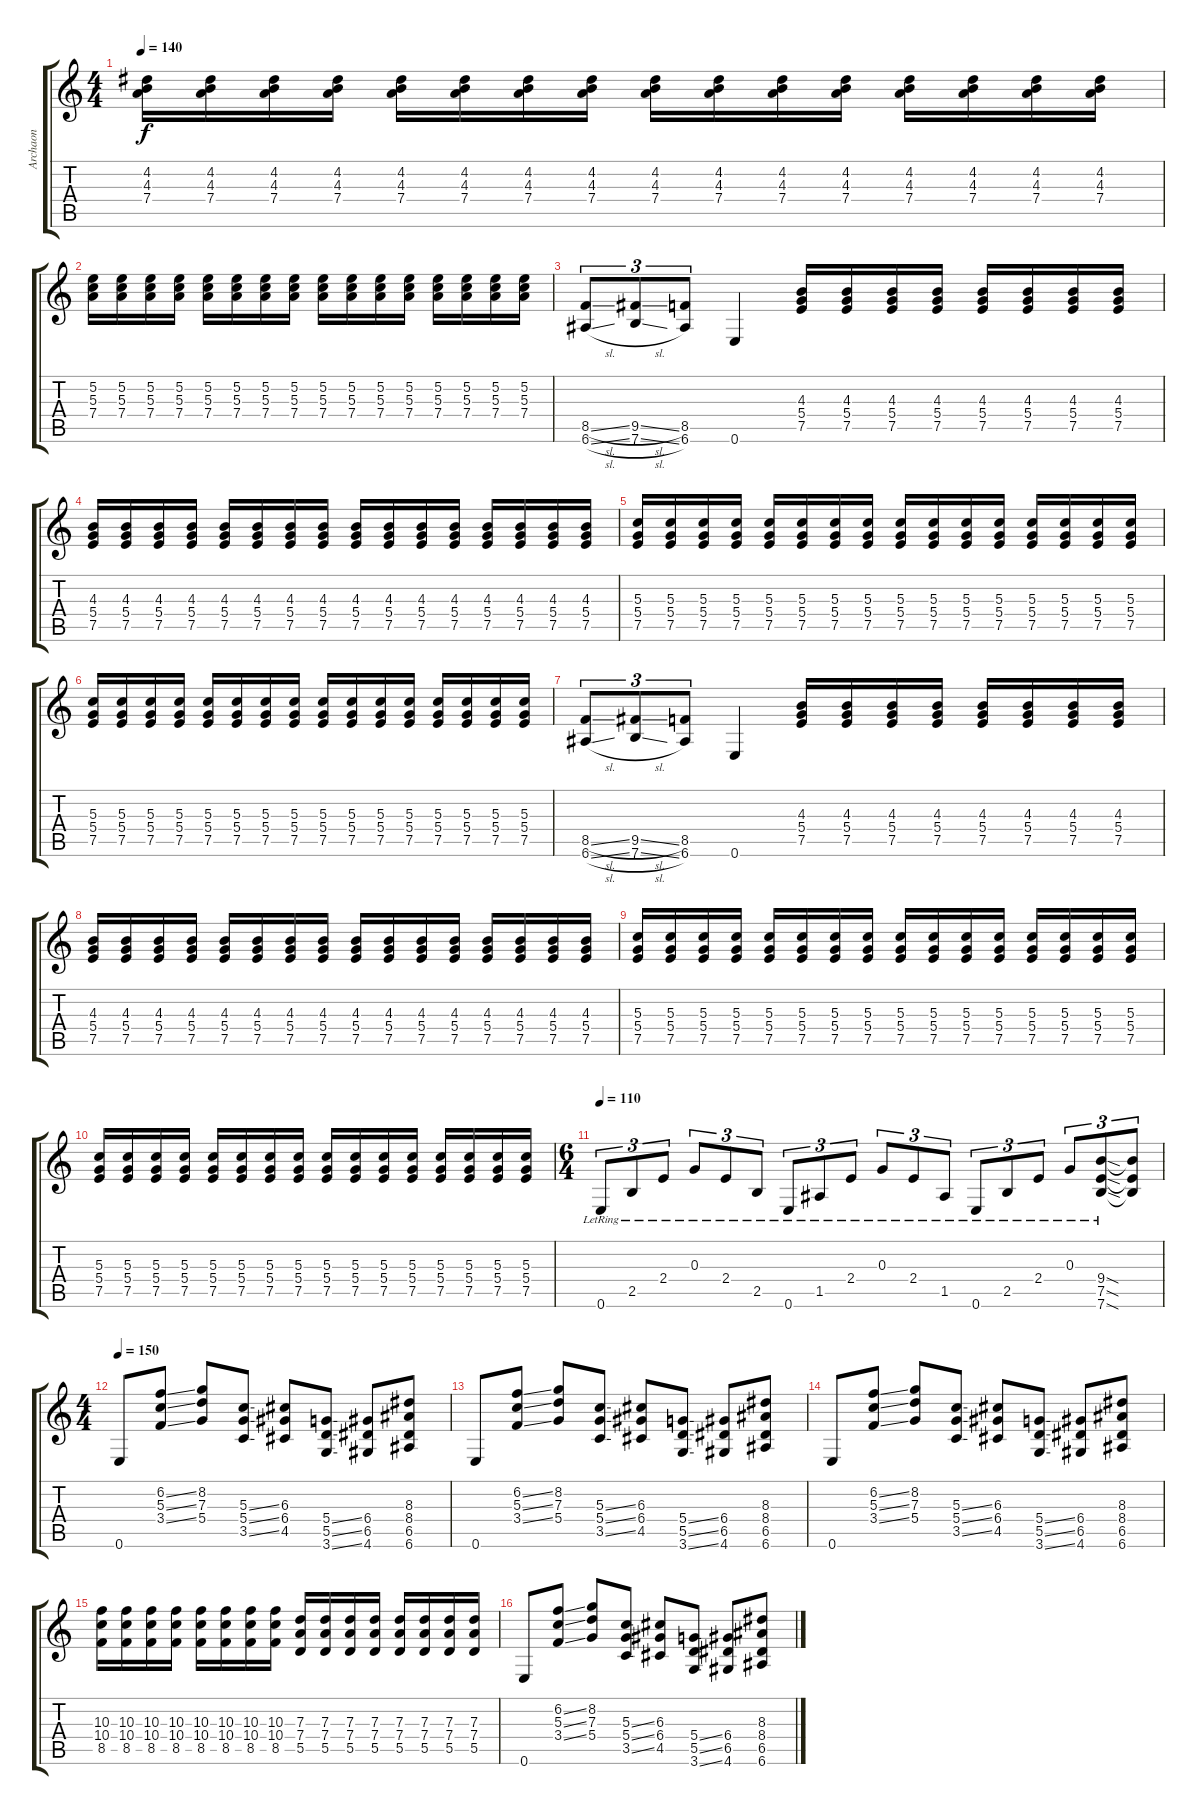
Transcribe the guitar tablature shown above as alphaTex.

\track ("Archaon" "Archaon") {instrument distortionguitar}
\staff {score tabs}
\tuning (E4 B3 G3 D3 A2 E2) {hide}
\ts (4 4)
\tempo 140
\clef g2
\ks c
(4.2 4.3 7.4).16{dy f} (4.2 4.3 7.4).16 (4.2 4.3 7.4).16 (4.2 4.3 7.4).16 (4.2 4.3 7.4).16 (4.2 4.3 7.4).16 (4.2 4.3 7.4).16 (4.2 4.3 7.4).16 (4.2 4.3 7.4).16 (4.2 4.3 7.4).16 (4.2 4.3 7.4).16 (4.2 4.3 7.4).16 (4.2 4.3 7.4).16 (4.2 4.3 7.4).16 (4.2 4.3 7.4).16 (4.2 4.3 7.4).16 |
(5.2 5.3 7.4).16 (5.2 5.3 7.4).16 (5.2 5.3 7.4).16 (5.2 5.3 7.4).16 (5.2 5.3 7.4).16 (5.2 5.3 7.4).16 (5.2 5.3 7.4).16 (5.2 5.3 7.4).16 (5.2 5.3 7.4).16 (5.2 5.3 7.4).16 (5.2 5.3 7.4).16 (5.2 5.3 7.4).16 (5.2 5.3 7.4).16 (5.2 5.3 7.4).16 (5.2 5.3 7.4).16 (5.2 5.3 7.4).16 |
(8.5{sl} 6.6{sl}).8{tu (3 2)} (9.5{sl} 7.6{sl}).8{tu (3 2)} (8.5 6.6).8{tu (3 2)} 0.6.4 (4.3 5.4 7.5).16 (4.3 5.4 7.5).16 (4.3 5.4 7.5).16 (4.3 5.4 7.5).16 (4.3 5.4 7.5).16 (4.3 5.4 7.5).16 (4.3 5.4 7.5).16 (4.3 5.4 7.5).16 |
(4.3 5.4 7.5).16 (4.3 5.4 7.5).16 (4.3 5.4 7.5).16 (4.3 5.4 7.5).16 (4.3 5.4 7.5).16 (4.3 5.4 7.5).16 (4.3 5.4 7.5).16 (4.3 5.4 7.5).16 (4.3 5.4 7.5).16 (4.3 5.4 7.5).16 (4.3 5.4 7.5).16 (4.3 5.4 7.5).16 (4.3 5.4 7.5).16 (4.3 5.4 7.5).16 (4.3 5.4 7.5).16 (4.3 5.4 7.5).16 |
(5.3 5.4 7.5).16 (5.3 5.4 7.5).16 (5.3 5.4 7.5).16 (5.3 5.4 7.5).16 (5.3 5.4 7.5).16 (5.3 5.4 7.5).16 (5.3 5.4 7.5).16 (5.3 5.4 7.5).16 (5.3 5.4 7.5).16 (5.3 5.4 7.5).16 (5.3 5.4 7.5).16 (5.3 5.4 7.5).16 (5.3 5.4 7.5).16 (5.3 5.4 7.5).16 (5.3 5.4 7.5).16 (5.3 5.4 7.5).16 |
(5.3 5.4 7.5).16 (5.3 5.4 7.5).16 (5.3 5.4 7.5).16 (5.3 5.4 7.5).16 (5.3 5.4 7.5).16 (5.3 5.4 7.5).16 (5.3 5.4 7.5).16 (5.3 5.4 7.5).16 (5.3 5.4 7.5).16 (5.3 5.4 7.5).16 (5.3 5.4 7.5).16 (5.3 5.4 7.5).16 (5.3 5.4 7.5).16 (5.3 5.4 7.5).16 (5.3 5.4 7.5).16 (5.3 5.4 7.5).16 |
(8.5{sl} 6.6{sl}).8{tu (3 2)} (9.5{sl} 7.6{sl}).8{tu (3 2)} (8.5 6.6).8{tu (3 2)} 0.6.4 (4.3 5.4 7.5).16 (4.3 5.4 7.5).16 (4.3 5.4 7.5).16 (4.3 5.4 7.5).16 (4.3 5.4 7.5).16 (4.3 5.4 7.5).16 (4.3 5.4 7.5).16 (4.3 5.4 7.5).16 |
(4.3 5.4 7.5).16 (4.3 5.4 7.5).16 (4.3 5.4 7.5).16 (4.3 5.4 7.5).16 (4.3 5.4 7.5).16 (4.3 5.4 7.5).16 (4.3 5.4 7.5).16 (4.3 5.4 7.5).16 (4.3 5.4 7.5).16 (4.3 5.4 7.5).16 (4.3 5.4 7.5).16 (4.3 5.4 7.5).16 (4.3 5.4 7.5).16 (4.3 5.4 7.5).16 (4.3 5.4 7.5).16 (4.3 5.4 7.5).16 |
(5.3 5.4 7.5).16 (5.3 5.4 7.5).16 (5.3 5.4 7.5).16 (5.3 5.4 7.5).16 (5.3 5.4 7.5).16 (5.3 5.4 7.5).16 (5.3 5.4 7.5).16 (5.3 5.4 7.5).16 (5.3 5.4 7.5).16 (5.3 5.4 7.5).16 (5.3 5.4 7.5).16 (5.3 5.4 7.5).16 (5.3 5.4 7.5).16 (5.3 5.4 7.5).16 (5.3 5.4 7.5).16 (5.3 5.4 7.5).16 |
(5.3 5.4 7.5).16 (5.3 5.4 7.5).16 (5.3 5.4 7.5).16 (5.3 5.4 7.5).16 (5.3 5.4 7.5).16 (5.3 5.4 7.5).16 (5.3 5.4 7.5).16 (5.3 5.4 7.5).16 (5.3 5.4 7.5).16 (5.3 5.4 7.5).16 (5.3 5.4 7.5).16 (5.3 5.4 7.5).16 (5.3 5.4 7.5).16 (5.3 5.4 7.5).16 (5.3 5.4 7.5).16 (5.3 5.4 7.5).16 |
\ts (6 4)
\tempo 110
0.6{lr}.8{tu (3 2) instrument electricguitarclean} 2.5{lr}.8{tu (3 2)} 2.4{lr}.8{tu (3 2)} 0.3{lr}.8{tu (3 2)} 2.4{lr}.8{tu (3 2)} 2.5{lr}.8{tu (3 2)} 0.6{lr}.8{tu (3 2)} 1.5{lr}.8{tu (3 2)} 2.4{lr}.8{tu (3 2)} 0.3{lr}.8{tu (3 2)} 2.4{lr}.8{tu (3 2)} 1.5{lr}.8{tu (3 2)} 0.6{lr}.8{tu (3 2)} 2.5{lr}.8{tu (3 2)} 2.4{lr}.8{tu (3 2)} 0.3{lr}.8{tu (3 2)} (9.4{sod lr} 7.5{sod} 7.6{sod}).8{tu (3 2) instrument distortionguitar} (9.4{t} 7.5{t} 7.6{t}).8{tu (3 2)} |
\ts (4 4)
\tempo 150
0.6.8 (6.2{ss} 5.3{ss} 3.4{ss}).8 (8.2 7.3 5.4).8 (5.3{ss} 5.4{ss} 3.5{ss}).8 (6.3 6.4 4.5).8 (5.4{ss} 5.5{ss} 3.6{ss}).8 (6.4 6.5 4.6).8 (8.3 8.4 6.5 6.6).8 |
0.6.8 (6.2{ss} 5.3{ss} 3.4{ss}).8 (8.2 7.3 5.4).8 (5.3{ss} 5.4{ss} 3.5{ss}).8 (6.3 6.4 4.5).8 (5.4{ss} 5.5{ss} 3.6{ss}).8 (6.4 6.5 4.6).8 (8.3 8.4 6.5 6.6).8 |
0.6.8 (6.2{ss} 5.3{ss} 3.4{ss}).8 (8.2 7.3 5.4).8 (5.3{ss} 5.4{ss} 3.5{ss}).8 (6.3 6.4 4.5).8 (5.4{ss} 5.5{ss} 3.6{ss}).8 (6.4 6.5 4.6).8 (8.3 8.4 6.5 6.6).8 |
(10.3 10.4 8.5).16 (10.3 10.4 8.5).16 (10.3 10.4 8.5).16 (10.3 10.4 8.5).16 (10.3 10.4 8.5).16 (10.3 10.4 8.5).16 (10.3 10.4 8.5).16 (10.3 10.4 8.5).16 (7.3 7.4 5.5).16 (7.3 7.4 5.5).16 (7.3 7.4 5.5).16 (7.3 7.4 5.5).16 (7.3 7.4 5.5).16 (7.3 7.4 5.5).16 (7.3 7.4 5.5).16 (7.3 7.4 5.5).16 |
0.6.8 (6.2{ss} 5.3{ss} 3.4{ss}).8 (8.2 7.3 5.4).8 (5.3{ss} 5.4{ss} 3.5{ss}).8 (6.3 6.4 4.5).8 (5.4{ss} 5.5{ss} 3.6{ss}).8 (6.4 6.5 4.6).8 (8.3 8.4 6.5 6.6).8
